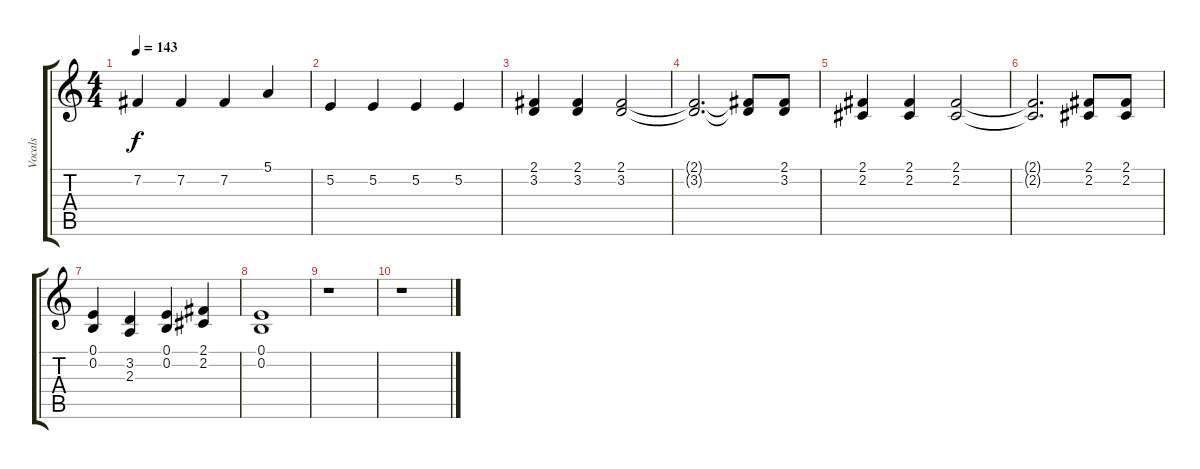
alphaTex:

\track ("Vocals" "Vocals") {instrument vibraphone}
\staff {score tabs}
\tuning (E4 B3 G3 D3 A2 E2) {hide}
\ts (4 4)
\tempo 143
\clef g2
\ks c
7.2.4{dy f} 7.2.4 7.2.4 5.1.4 |
5.2.4 5.2.4 5.2.4 5.2.4 |
(2.1 3.2).4 (2.1 3.2).4 (2.1 3.2).2 |
(2.1{t} 3.2{t}).2{d} (2.1{t} 3.2{t}).8 (2.1 3.2).8 |
(2.1 2.2).4 (2.1 2.2).4 (2.1 2.2).2 |
(2.1{t} 2.2{t}).2{d} (2.1 2.2).8 (2.1 2.2).8 |
(0.1 0.2).4 (3.2 2.3).4 (0.1 0.2).4 (2.1 2.2).4 |
(0.1 0.2).1 |
r.1 |
r.1
